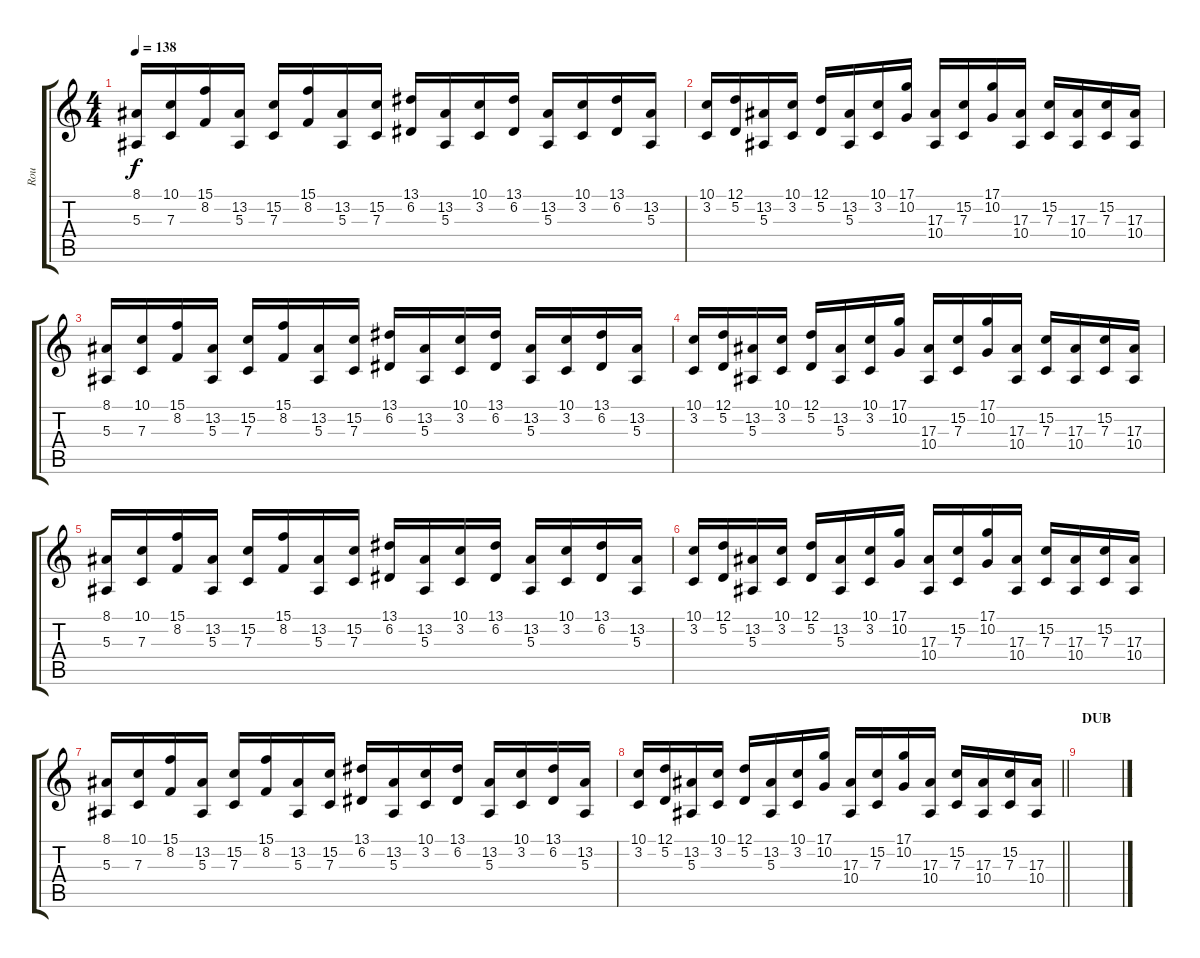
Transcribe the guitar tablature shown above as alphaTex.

\track ("Rou" "Rou") {instrument lead5charang}
\staff {score tabs}
\tuning (D4 A3 F3 C3 G2 C2) {hide}
\ts (4 4)
\tempo 138
\clef g2
\ks c
(8.1 5.3).16{dy f} (10.1 7.3).16 (15.1 8.2).16 (13.2 5.3).16 (15.2 7.3).16 (15.1 8.2).16 (13.2 5.3).16 (15.2 7.3).16 (13.1 6.2).16 (13.2 5.3).16 (10.1 3.2).16 (13.1 6.2).16 (13.2 5.3).16 (10.1 3.2).16 (13.1 6.2).16 (13.2 5.3).16 |
(10.1 3.2).16 (12.1 5.2).16 (13.2 5.3).16 (10.1 3.2).16 (12.1 5.2).16 (13.2 5.3).16 (10.1 3.2).16 (17.1 10.2).16 (17.3 10.4).16 (15.2 7.3).16 (17.1 10.2).16 (17.3 10.4).16 (15.2 7.3).16 (17.3 10.4).16 (15.2 7.3).16 (17.3 10.4).16 |
(8.1 5.3).16 (10.1 7.3).16 (15.1 8.2).16 (13.2 5.3).16 (15.2 7.3).16 (15.1 8.2).16 (13.2 5.3).16 (15.2 7.3).16 (13.1 6.2).16 (13.2 5.3).16 (10.1 3.2).16 (13.1 6.2).16 (13.2 5.3).16 (10.1 3.2).16 (13.1 6.2).16 (13.2 5.3).16 |
(10.1 3.2).16 (12.1 5.2).16 (13.2 5.3).16 (10.1 3.2).16 (12.1 5.2).16 (13.2 5.3).16 (10.1 3.2).16 (17.1 10.2).16 (17.3 10.4).16 (15.2 7.3).16 (17.1 10.2).16 (17.3 10.4).16 (15.2 7.3).16 (17.3 10.4).16 (15.2 7.3).16 (17.3 10.4).16 |
(8.1 5.3).16 (10.1 7.3).16 (15.1 8.2).16 (13.2 5.3).16 (15.2 7.3).16 (15.1 8.2).16 (13.2 5.3).16 (15.2 7.3).16 (13.1 6.2).16 (13.2 5.3).16 (10.1 3.2).16 (13.1 6.2).16 (13.2 5.3).16 (10.1 3.2).16 (13.1 6.2).16 (13.2 5.3).16 |
(10.1 3.2).16 (12.1 5.2).16 (13.2 5.3).16 (10.1 3.2).16 (12.1 5.2).16 (13.2 5.3).16 (10.1 3.2).16 (17.1 10.2).16 (17.3 10.4).16 (15.2 7.3).16 (17.1 10.2).16 (17.3 10.4).16 (15.2 7.3).16 (17.3 10.4).16 (15.2 7.3).16 (17.3 10.4).16 |
(8.1 5.3).16 (10.1 7.3).16 (15.1 8.2).16 (13.2 5.3).16 (15.2 7.3).16 (15.1 8.2).16 (13.2 5.3).16 (15.2 7.3).16 (13.1 6.2).16 (13.2 5.3).16 (10.1 3.2).16 (13.1 6.2).16 (13.2 5.3).16 (10.1 3.2).16 (13.1 6.2).16 (13.2 5.3).16 |
\barLineRight lightlight
(10.1 3.2).16 (12.1 5.2).16 (13.2 5.3).16 (10.1 3.2).16 (12.1 5.2).16 (13.2 5.3).16 (10.1 3.2).16 (17.1 10.2).16 (17.3 10.4).16 (15.2 7.3).16 (17.1 10.2).16 (17.3 10.4).16 (15.2 7.3).16 (17.3 10.4).16 (15.2 7.3).16 (17.3 10.4).16 |
\section ("" "DUB")
